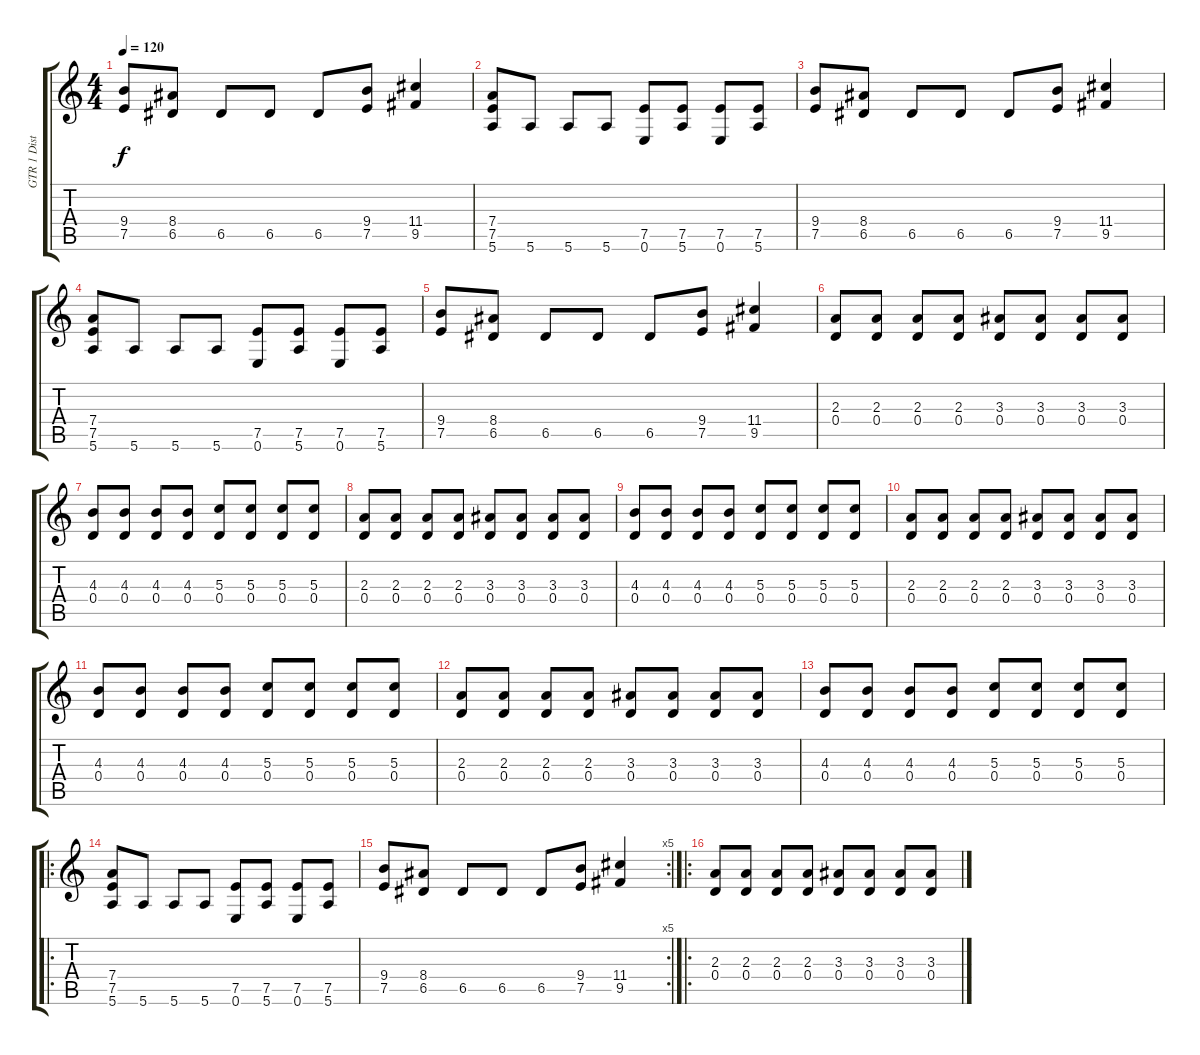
\track ("GTR 1 Dist." "GTR 1 Dist") {instrument distortionguitar}
\staff {score tabs}
\tuning (E4 B3 G3 D3 A2 E2) {hide}
\ts (4 4)
\tempo 120
\clef g2
\ks c
(9.4 7.5).8{dy f} (8.4 6.5).8 6.5.8 6.5.8 6.5.8 (9.4 7.5).8 (11.4 9.5).4 |
(7.4 7.5 5.6).8 5.6.8 5.6.8 5.6.8 (7.5 0.6).8 (7.5 5.6).8 (7.5 0.6).8 (7.5 5.6).8 |
(9.4 7.5).8 (8.4 6.5).8 6.5.8 6.5.8 6.5.8 (9.4 7.5).8 (11.4 9.5).4 |
(7.4 7.5 5.6).8 5.6.8 5.6.8 5.6.8 (7.5 0.6).8 (7.5 5.6).8 (7.5 0.6).8 (7.5 5.6).8 |
(9.4 7.5).8 (8.4 6.5).8 6.5.8 6.5.8 6.5.8 (9.4 7.5).8 (11.4 9.5).4 |
(2.3 0.4).8 (2.3 0.4).8 (2.3 0.4).8 (2.3 0.4).8 (3.3 0.4).8 (3.3 0.4).8 (3.3 0.4).8 (3.3 0.4).8 |
(4.3 0.4).8 (4.3 0.4).8 (4.3 0.4).8 (4.3 0.4).8 (5.3 0.4).8 (5.3 0.4).8 (5.3 0.4).8 (5.3 0.4).8 |
(2.3 0.4).8 (2.3 0.4).8 (2.3 0.4).8 (2.3 0.4).8 (3.3 0.4).8 (3.3 0.4).8 (3.3 0.4).8 (3.3 0.4).8 |
(4.3 0.4).8 (4.3 0.4).8 (4.3 0.4).8 (4.3 0.4).8 (5.3 0.4).8 (5.3 0.4).8 (5.3 0.4).8 (5.3 0.4).8 |
(2.3 0.4).8 (2.3 0.4).8 (2.3 0.4).8 (2.3 0.4).8 (3.3 0.4).8 (3.3 0.4).8 (3.3 0.4).8 (3.3 0.4).8 |
(4.3 0.4).8 (4.3 0.4).8 (4.3 0.4).8 (4.3 0.4).8 (5.3 0.4).8 (5.3 0.4).8 (5.3 0.4).8 (5.3 0.4).8 |
(2.3 0.4).8 (2.3 0.4).8 (2.3 0.4).8 (2.3 0.4).8 (3.3 0.4).8 (3.3 0.4).8 (3.3 0.4).8 (3.3 0.4).8 |
(4.3 0.4).8 (4.3 0.4).8 (4.3 0.4).8 (4.3 0.4).8 (5.3 0.4).8 (5.3 0.4).8 (5.3 0.4).8 (5.3 0.4).8 |
\ro
(7.4 7.5 5.6).8 5.6.8 5.6.8 5.6.8 (7.5 0.6).8 (7.5 5.6).8 (7.5 0.6).8 (7.5 5.6).8 |
\rc 5
(9.4 7.5).8 (8.4 6.5).8 6.5.8 6.5.8 6.5.8 (9.4 7.5).8 (11.4 9.5).4 |
\ro
(2.3 0.4).8 (2.3 0.4).8 (2.3 0.4).8 (2.3 0.4).8 (3.3 0.4).8 (3.3 0.4).8 (3.3 0.4).8 (3.3 0.4).8
